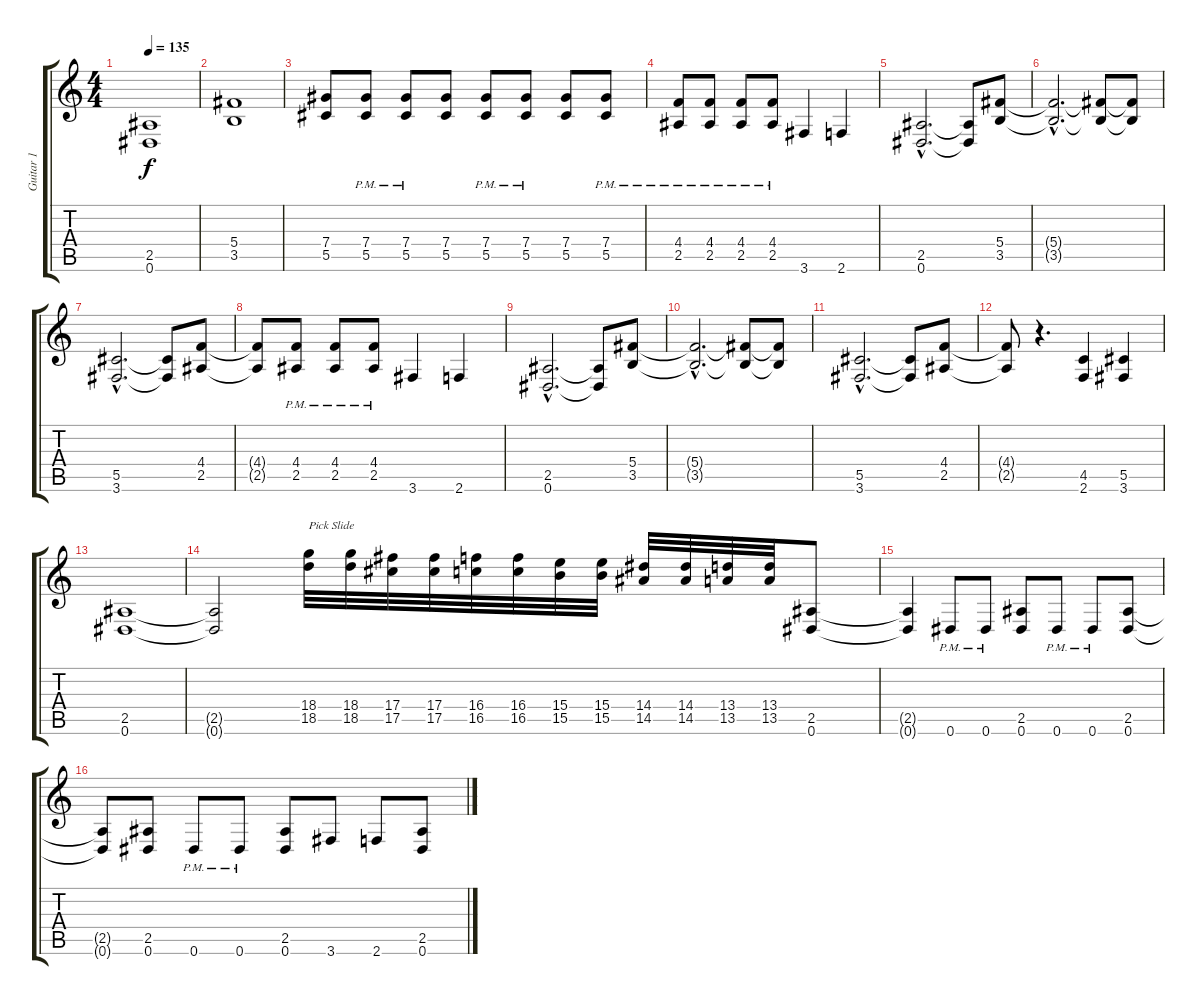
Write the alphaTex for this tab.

\track ("Guitar 1" "Guitar 1") {instrument distortionguitar}
\staff {score tabs}
\tuning (Eb4 Bb3 Gb3 Db3 Ab2 Eb2) {hide}
\ts (4 4)
\tempo 135
\clef g2
\ks c
(2.5 0.6).1{dy f} |
(5.4 3.5).1 |
(7.4 5.5).8 (7.4{pm} 5.5{pm}).8 (7.4{pm} 5.5{pm}).8 (7.4 5.5).8 (7.4{pm} 5.5{pm}).8 (7.4{pm} 5.5{pm}).8 (7.4 5.5).8 (7.4{pm} 5.5{pm}).8 |
(4.4{pm} 2.5{pm}).8 (4.4{pm} 2.5{pm}).8 (4.4{pm} 2.5{pm}).8 (4.4{pm} 2.5{pm}).8 3.6.4 2.6.4 |
(2.5{hac} 0.6{hac}).2{d} (2.5{t} 0.6{t}).8 (5.4 3.5).8 |
(5.4{hac t} 3.5{hac t}).2{d} (5.4{t} 3.5{t}).8 (5.4{t} 3.5{t}).8 |
(5.5{hac} 3.6{hac}).2{d} (5.5{t} 3.6{t}).8 (4.4 2.5).8 |
(4.4{t} 2.5{t}).8 (4.4{pm} 2.5{pm}).8 (4.4{pm} 2.5{pm}).8 (4.4{pm} 2.5{pm}).8 3.6.4 2.6.4 |
(2.5{hac} 0.6{hac}).2{d} (2.5{t} 0.6{t}).8 (5.4 3.5).8 |
(5.4{hac t} 3.5{hac t}).2{d} (5.4{t} 3.5{t}).8 (5.4{t} 3.5{t}).8 |
(5.5{hac} 3.6{hac}).2{d} (5.5{t} 3.6{t}).8 (4.4 2.5).8 |
(4.4{t} 2.5{t}).8 r.4{d} (4.5 2.6).4 (5.5 3.6).4 |
(2.5 0.6).1 |
(2.5{t} 0.6{t}).2 (18.4 18.5).32{txt "Pick Slide" instrument guitarharmonics} (18.4 18.5).32 (17.4 17.5).32 (17.4 17.5).32 (16.4 16.5).32 (16.4 16.5).32 (15.4 15.5).32 (15.4 15.5).32 (14.4 14.5).32 (14.4 14.5).32 (13.4 13.5).32 (13.4 13.5).32 (2.5 0.6).8{instrument distortionguitar} |
(2.5{t} 0.6{t}).4 0.6{pm}.8 0.6{pm}.8 (2.5 0.6).8 0.6{pm}.8 0.6{pm}.8 (2.5 0.6).8 |
(2.5{t} 0.6{t}).8 (2.5 0.6).8 0.6{pm}.8 0.6{pm}.8 (2.5 0.6).8 3.6.8 2.6.8 (2.5 0.6).8
